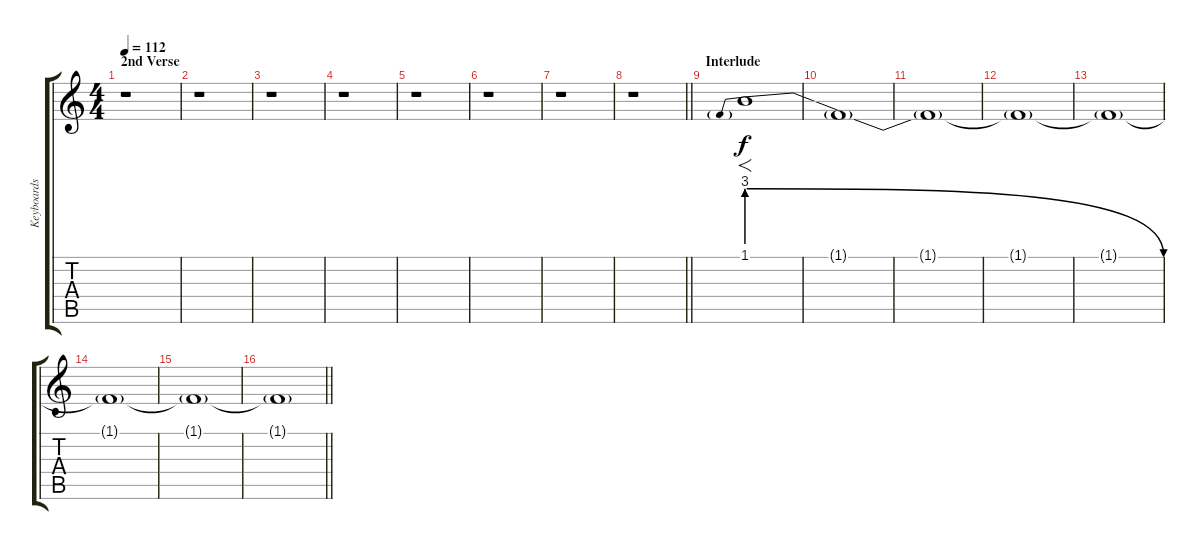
\track ("Keyboards" "Keyboards") {instrument stringensemble1}
\staff {score tabs}
\tuning (E4 B3 G3 D3 A2 E2) {hide}
\ts (4 4)
\section ("" "2nd Verse")
\tempo 112
\clef g2
\ks c
r.1{dy f} |
r.1 |
r.1 |
r.1 |
r.1 |
r.1 |
r.1 |
\barLineRight lightlight
r.1 |
\section ("" "Interlude")
1.1{be (prebendrelease 0 12 60 0)}.1{f volume 13} |
1.1{t}.1 |
1.1{t}.1 |
1.1{t}.1 |
1.1{t}.1 |
1.1{t}.1 |
1.1{t}.1 |
\barLineRight lightlight
1.1{t}.1
